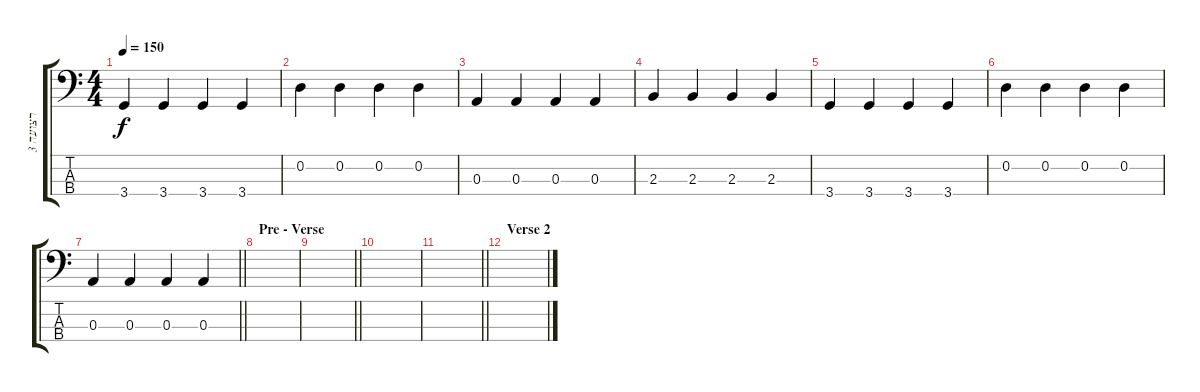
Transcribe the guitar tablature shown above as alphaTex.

\track ("רצועה 3" "רצועה 3") {instrument electricbassfinger}
\staff {score tabs}
\tuning (G2 D2 A1 E1) {hide}
\ts (4 4)
\tempo 150
\clef f4
\ks c
3.4.4{dy f} 3.4.4 3.4.4 3.4.4 |
0.2.4 0.2.4 0.2.4 0.2.4 |
0.3.4 0.3.4 0.3.4 0.3.4 |
2.3.4 2.3.4 2.3.4 2.3.4 |
3.4.4 3.4.4 3.4.4 3.4.4 |
0.2.4 0.2.4 0.2.4 0.2.4 |
\barLineRight lightlight
0.3.4 0.3.4 0.3.4 0.3.4 |
\section ("" "Pre - Verse")
|
\barLineRight lightlight
|
|
\barLineRight lightlight
|
\section ("" "Verse 2")
